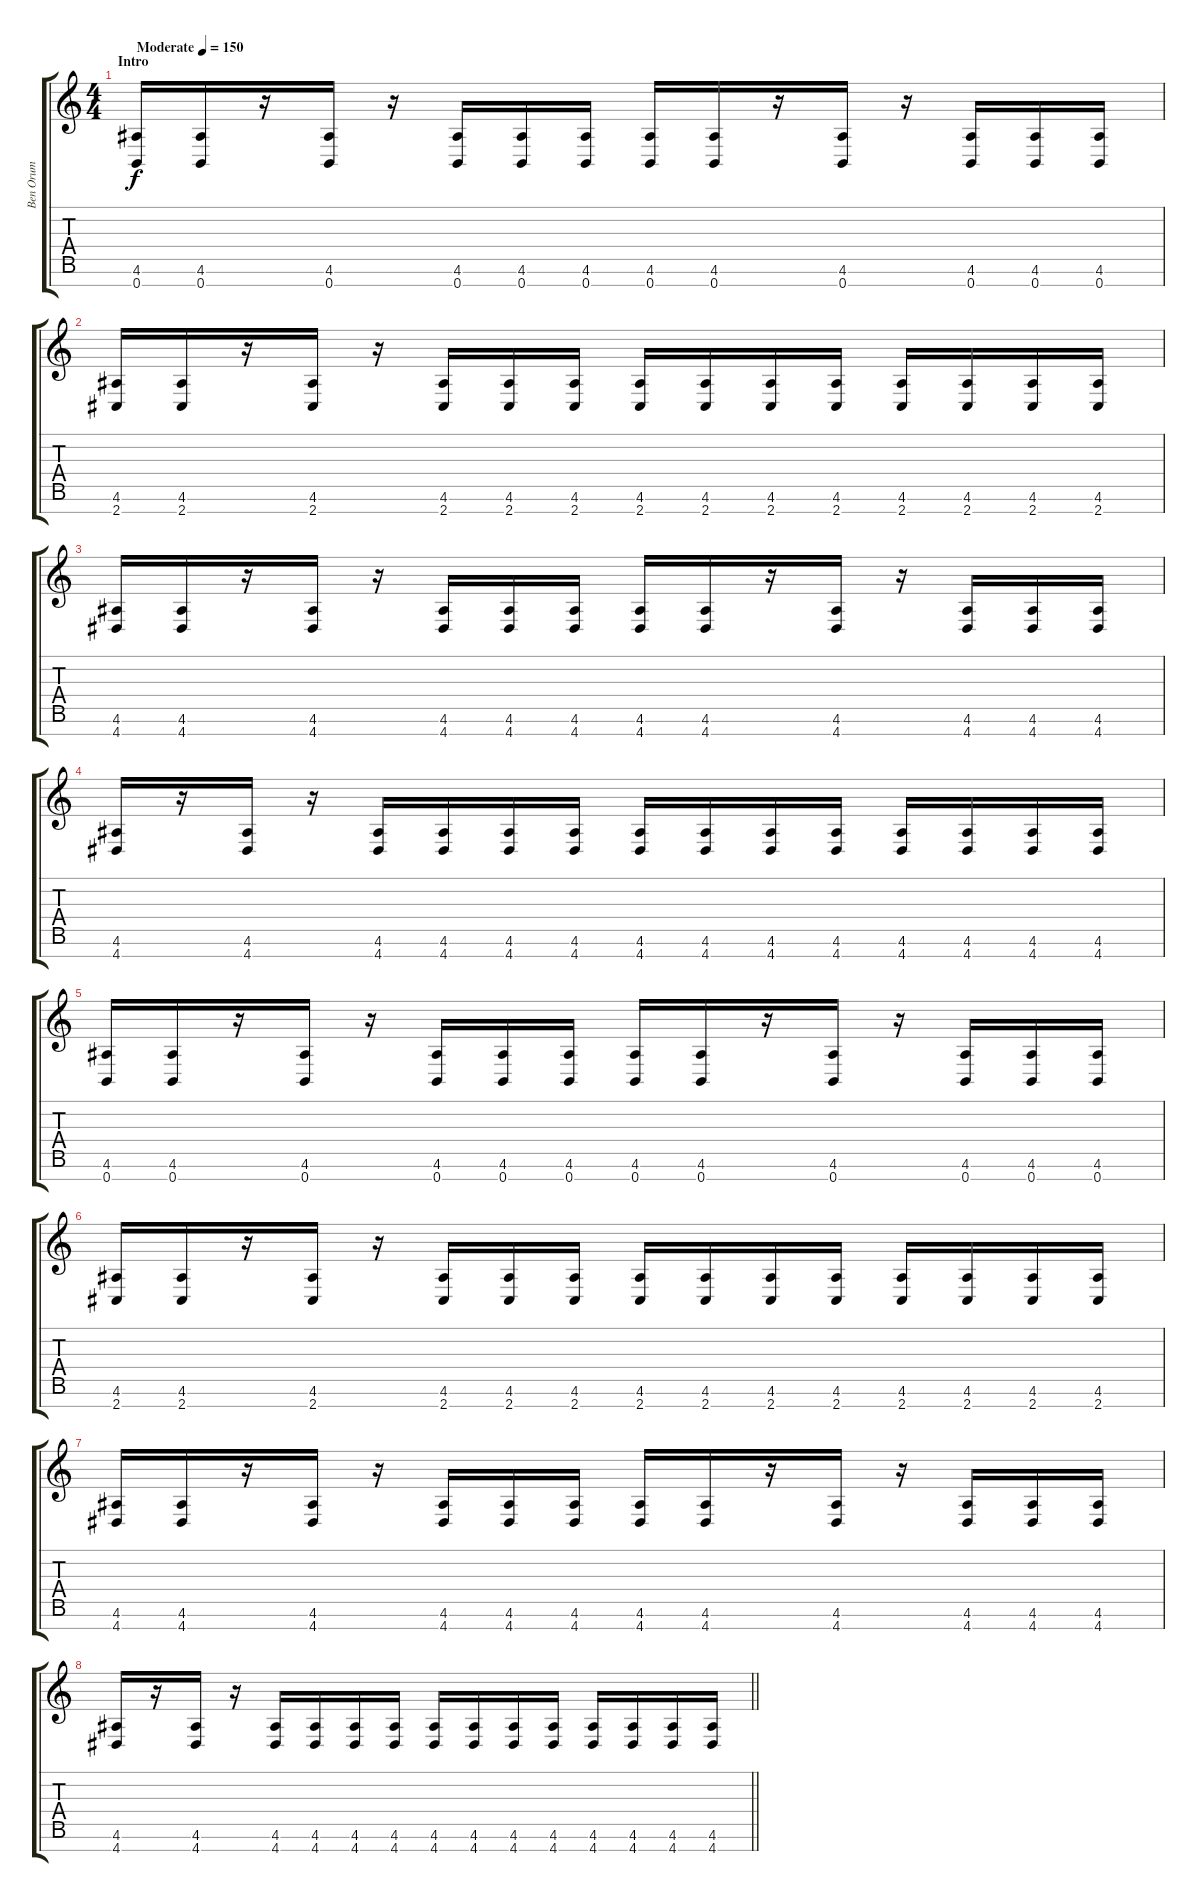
\track ("Ben Orum" "Ben Orum") {instrument distortionguitar}
\staff {score tabs}
\tuning (Gb4 Db4 A3 E3 B2 Gb2 B1) {hide}
\ts (4 4)
\section ("" "Intro")
\tempo (150 "Moderate")
\clef g2
\ks c
(4.6 0.7).16{dy f instrument distortionguitar} (4.6 0.7).16 r.16 (4.6 0.7).16 r.16 (4.6 0.7).16 (4.6 0.7).16 (4.6 0.7).16 (4.6 0.7).16 (4.6 0.7).16 r.16 (4.6 0.7).16 r.16 (4.6 0.7).16 (4.6 0.7).16 (4.6 0.7).16 |
(4.6 2.7).16 (4.6 2.7).16 r.16 (4.6 2.7).16 r.16 (4.6 2.7).16 (4.6 2.7).16 (4.6 2.7).16 (4.6 2.7).16 (4.6 2.7).16 (4.6 2.7).16 (4.6 2.7).16 (4.6 2.7).16 (4.6 2.7).16 (4.6 2.7).16 (4.6 2.7).16 |
(4.6 4.7).16 (4.6 4.7).16 r.16 (4.6 4.7).16 r.16 (4.6 4.7).16 (4.6 4.7).16 (4.6 4.7).16 (4.6 4.7).16 (4.6 4.7).16 r.16 (4.6 4.7).16 r.16 (4.6 4.7).16 (4.6 4.7).16 (4.6 4.7).16 |
(4.6 4.7).16 r.16 (4.6 4.7).16 r.16 (4.6 4.7).16 (4.6 4.7).16 (4.6 4.7).16 (4.6 4.7).16 (4.6 4.7).16 (4.6 4.7).16 (4.6 4.7).16 (4.6 4.7).16 (4.6 4.7).16 (4.6 4.7).16 (4.6 4.7).16 (4.6 4.7).16 |
(4.6 0.7).16 (4.6 0.7).16 r.16 (4.6 0.7).16 r.16 (4.6 0.7).16 (4.6 0.7).16 (4.6 0.7).16 (4.6 0.7).16 (4.6 0.7).16 r.16 (4.6 0.7).16 r.16 (4.6 0.7).16 (4.6 0.7).16 (4.6 0.7).16 |
(4.6 2.7).16 (4.6 2.7).16 r.16 (4.6 2.7).16 r.16 (4.6 2.7).16 (4.6 2.7).16 (4.6 2.7).16 (4.6 2.7).16 (4.6 2.7).16 (4.6 2.7).16 (4.6 2.7).16 (4.6 2.7).16 (4.6 2.7).16 (4.6 2.7).16 (4.6 2.7).16 |
(4.6 4.7).16 (4.6 4.7).16 r.16 (4.6 4.7).16 r.16 (4.6 4.7).16 (4.6 4.7).16 (4.6 4.7).16 (4.6 4.7).16 (4.6 4.7).16 r.16 (4.6 4.7).16 r.16 (4.6 4.7).16 (4.6 4.7).16 (4.6 4.7).16 |
\barLineRight lightlight
(4.6 4.7).16 r.16 (4.6 4.7).16 r.16 (4.6 4.7).16 (4.6 4.7).16 (4.6 4.7).16 (4.6 4.7).16 (4.6 4.7).16 (4.6 4.7).16 (4.6 4.7).16 (4.6 4.7).16 (4.6 4.7).16 (4.6 4.7).16 (4.6 4.7).16 (4.6 4.7).16
